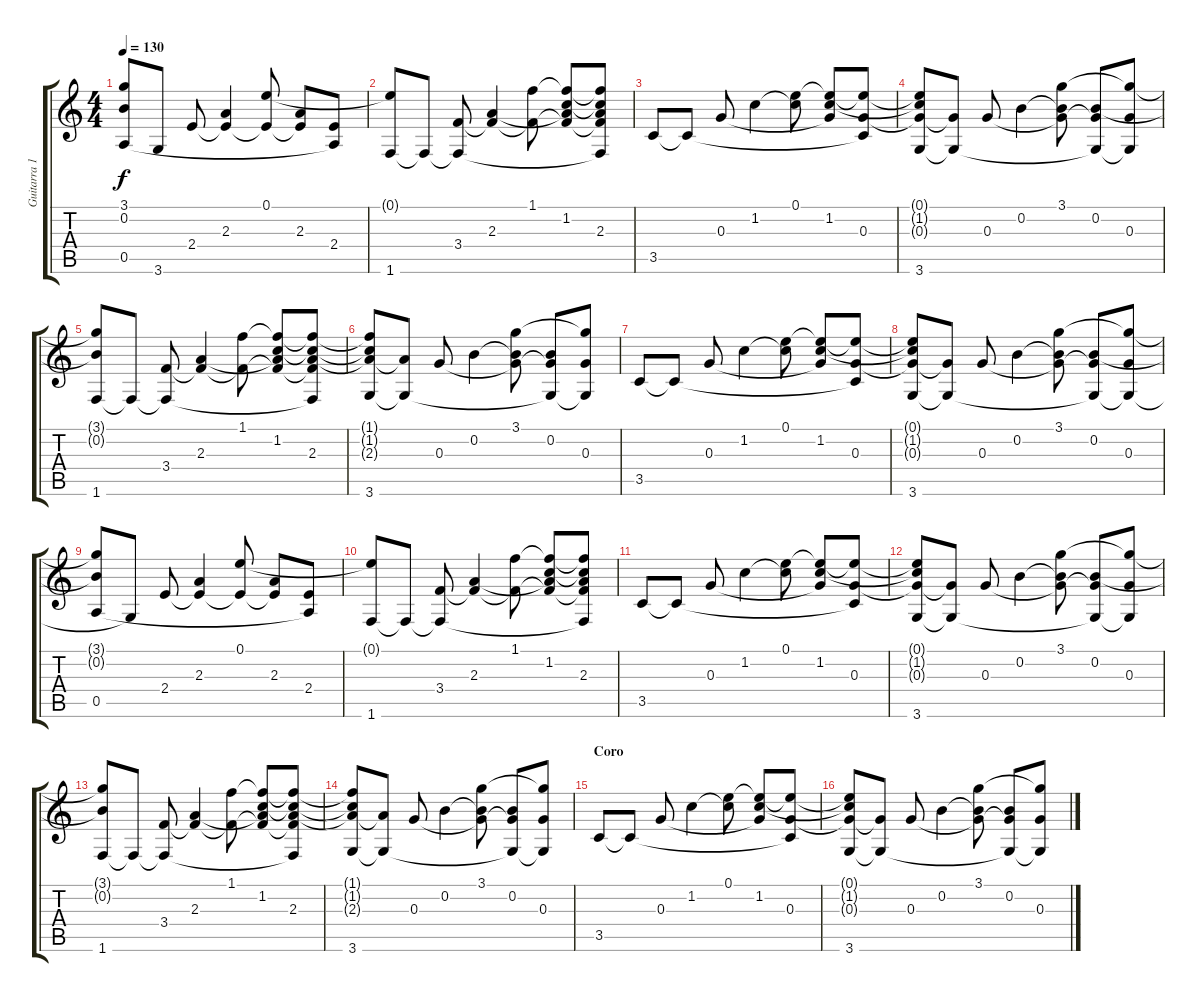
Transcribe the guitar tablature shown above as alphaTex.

\track ("Guitarra 1" "Guitarra 1") {instrument acousticguitarsteel}
\staff {score tabs}
\tuning (E4 B3 G3 D3 A2 E2) {hide}
\ts (4 4)
\tempo 130
\clef g2
\ks c
(3.1{t} 0.2{t} 0.5).8{dy f} 3.6{t}.8 2.4.8 (2.3 2.4{t}).4 (0.1 2.4{t}).8 (2.3 2.4{t}).8 (2.4 0.5{t}).8 |
(0.1{t} 1.6).8 1.6{t}.8 (3.4 1.6{t}).8 (2.3 3.4{t}).4 (1.1 3.4{t}).8 (1.1{t} 1.2 2.3{t} 3.4{t}).8 (1.1{t} 1.2{t} 2.3 3.4{t} 1.6{t}).8 |
3.5.8 3.5{t}.8 0.3.8 1.2.4 (0.1 1.2{t}).8 (0.1{t} 1.2 0.3{t}).8 (0.1{t} 0.3 3.5{t}).8 |
(0.1{t} 1.2{t} 0.3{t} 3.6).8 (0.3{t} 3.6{t}).8 0.3.8 0.2.4 (3.1 0.2{t} 0.3{t}).8 (0.2 0.3{t} 3.6{t}).8 (3.1{t} 0.3 3.6{t}).8 |
(3.1{t} 0.2{t} 1.6).8 1.6{t}.8 (3.4 1.6{t}).8 (2.3 3.4{t}).4 (1.1 3.4{t}).8 (1.1{t} 1.2 2.3{t} 3.4{t}).8 (1.1{t} 1.2{t} 2.3 3.4{t} 1.6{t}).8 |
(1.1{t} 1.2{t} 2.3{t} 3.6).8 (2.3{t} 3.6{t}).8 0.3.8 0.2.4 (3.1 0.2{t} 0.3{t}).8 (0.2 0.3{t} 3.6{t}).8 (3.1{t} 0.3 3.6{t}).8 |
3.5.8 3.5{t}.8 0.3.8 1.2.4 (0.1 1.2{t}).8 (0.1{t} 1.2 0.3{t}).8 (0.1{t} 0.3 3.5{t}).8 |
(0.1{t} 1.2{t} 0.3{t} 3.6).8 (0.3{t} 3.6{t}).8 0.3.8 0.2.4 (3.1 0.2{t} 0.3{t}).8 (0.2 0.3{t} 3.6{t}).8 (3.1{t} 0.3 3.6{t}).8 |
(3.1{t} 0.2{t} 0.5).8 3.6{t}.8 2.4.8 (2.3 2.4{t}).4 (0.1 2.4{t}).8 (2.3 2.4{t}).8 (2.4 0.5{t}).8 |
(0.1{t} 1.6).8 1.6{t}.8 (3.4 1.6{t}).8 (2.3 3.4{t}).4 (1.1 3.4{t}).8 (1.1{t} 1.2 2.3{t} 3.4{t}).8 (1.1{t} 1.2{t} 2.3 3.4{t} 1.6{t}).8 |
3.5.8 3.5{t}.8 0.3.8 1.2.4 (0.1 1.2{t}).8 (0.1{t} 1.2 0.3{t}).8 (0.1{t} 0.3 3.5{t}).8 |
(0.1{t} 1.2{t} 0.3{t} 3.6).8 (0.3{t} 3.6{t}).8 0.3.8 0.2.4 (3.1 0.2{t} 0.3{t}).8 (0.2 0.3{t} 3.6{t}).8 (3.1{t} 0.3 3.6{t}).8 |
(3.1{t} 0.2{t} 1.6).8 1.6{t}.8 (3.4 1.6{t}).8 (2.3 3.4{t}).4 (1.1 3.4{t}).8 (1.1{t} 1.2 2.3{t} 3.4{t}).8 (1.1{t} 1.2{t} 2.3 3.4{t} 1.6{t}).8 |
(1.1{t} 1.2{t} 2.3{t} 3.6).8 (2.3{t} 3.6{t}).8 0.3.8 0.2.4 (3.1 0.2{t} 0.3{t}).8 (0.2 0.3{t} 3.6{t}).8 (3.1{t} 0.3 3.6{t}).8 |
\section ("" "Coro")
3.5.8 3.5{t}.8 0.3.8 1.2.4 (0.1 1.2{t}).8 (0.1{t} 1.2 0.3{t}).8 (0.1{t} 0.3 3.5{t}).8 |
(0.1{t} 1.2{t} 0.3{t} 3.6).8 (0.3{t} 3.6{t}).8 0.3.8 0.2.4 (3.1 0.2{t} 0.3{t}).8 (0.2 0.3{t} 3.6{t}).8 (3.1{t} 0.3 3.6{t}).8
